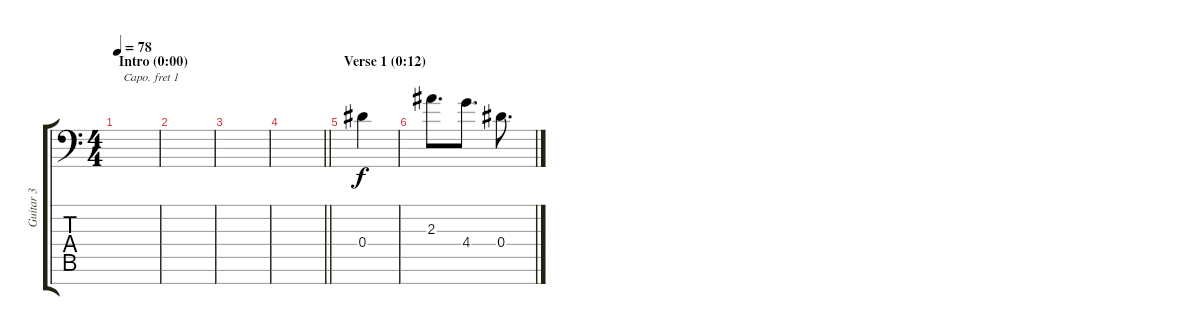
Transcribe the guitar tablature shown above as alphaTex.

\track ("Guitar 3" "Guitar 3") {instrument acousticguitarsteel}
\staff {score tabs}
\capo 1
\tuning (E4 B3 G3 D3 A2 E2 C-1) {hide}
\ts (4 4)
\section ("" "Intro (0:00)")
\tempo 78
\clef f4
\ks c
|
|
|
\barLineRight lightlight
|
\section ("" "Verse 1 (0:12)")
0.4.4 |
2.3.8{d} 4.4.8{d} 0.4.8{d}
